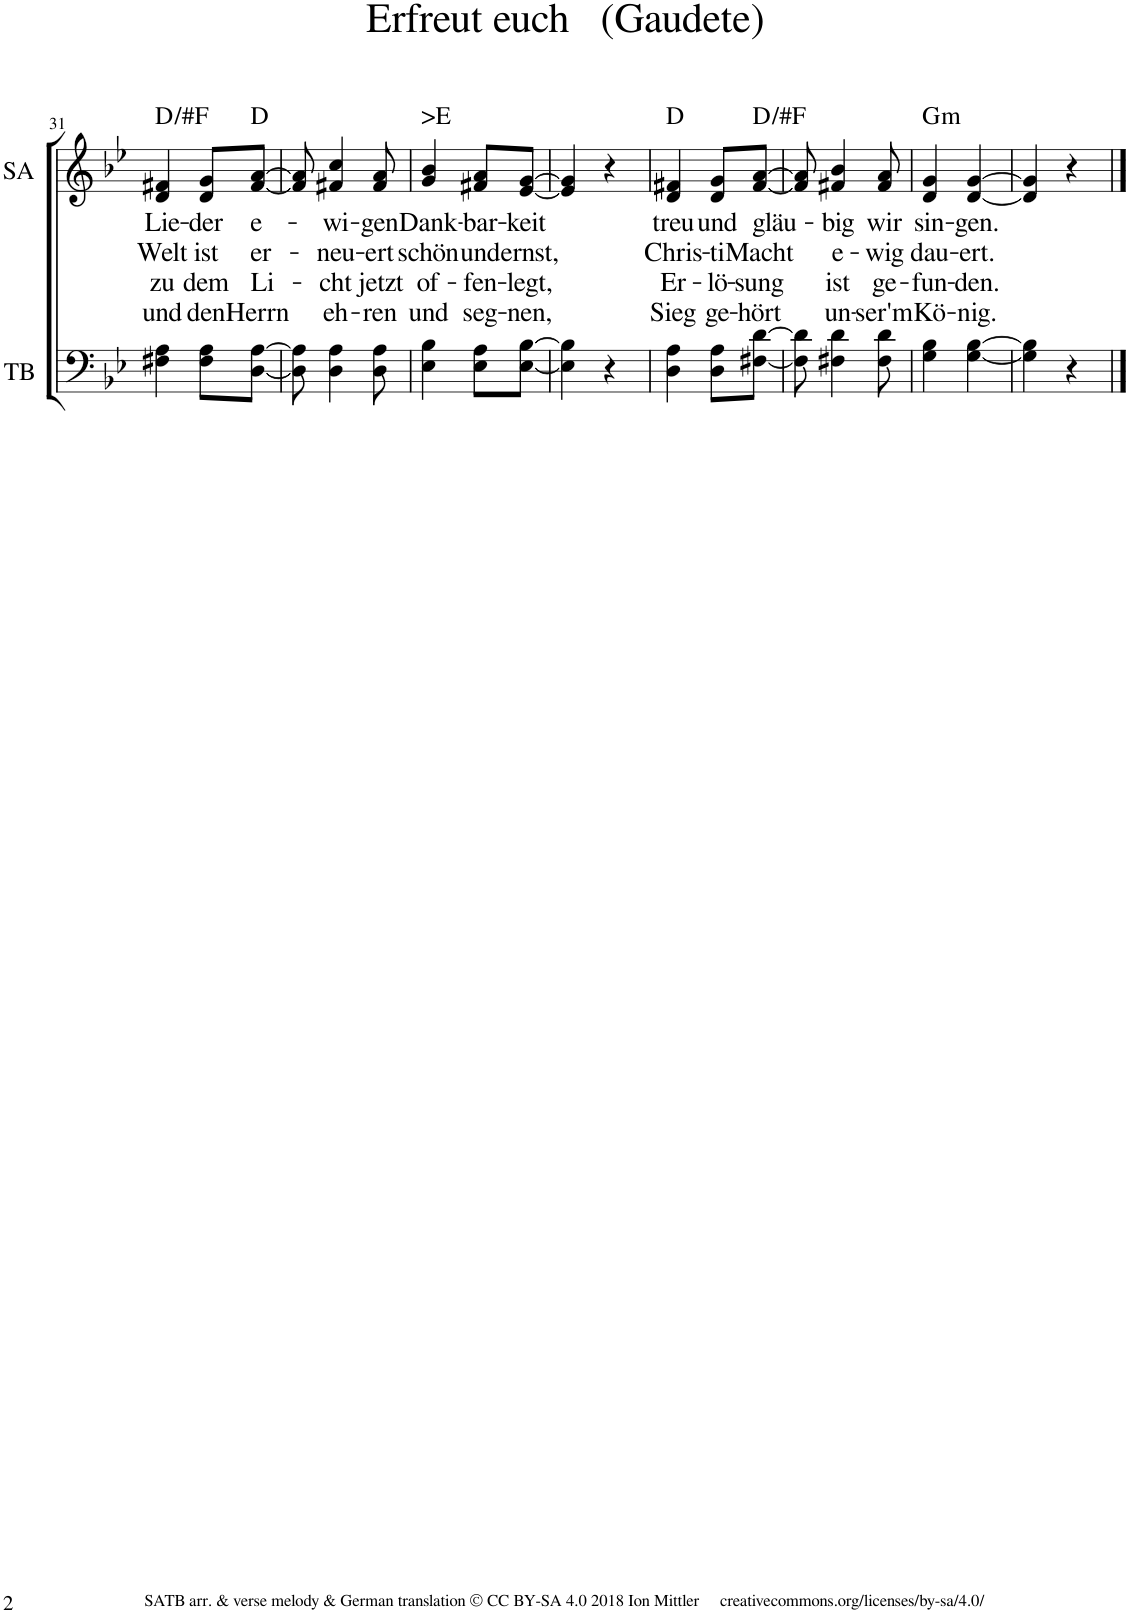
**kern	**kern	**text	**text	**text	**text	**harte
*part2	*part1	*part1	*part1	*part1	*part1	*part1
*staff2	*staff1	*staff1	*staff1	*staff1	*staff1	*
*I"Tenor &amp; Bass	*I"Soprano &amp; Alto	*	*	*	*	*
*I'TB	*I'SA	*	*	*	*	*
!!LO:PB:g=z
*clefF4	*clefG2	*	*	*	*	*
*k[b-e-]	*k[b-e-]	*	*	*	*	*
*M2/4	*M2/4	*	*	*	*	*
=31	=31	=31	=31	=31	=31	=31
!	!	!LO:LY:b	!LO:LY:b	!LO:LY:b	!LO:LY:b	!
4F#X\ 4A\	4d/ 4f#X/	Lie-	Welt	zu	und	D:maj
!	!	!LO:LY:b	!LO:LY:b	!LO:LY:b	!LO:LY:b	!
8F#\ 8A\L	8d/ 8g/L	-der	ist	dem	den	.
!	!	!LO:LY:b	!LO:LY:b	!LO:LY:b	!LO:LY:b	!
[8D\ [8A\J	[8f#/ [8a/J	e-	er-	Li-	Herrn	D:maj
=32	=32	=32	=32	=32	=32	=32
8D\] 8A\]	8f#/] 8a/]	.	.	.	.	.
!	!	!LO:LY:b	!LO:LY:b	!LO:LY:b	!LO:LY:b	!
4D\ 4A\	4f#X/ 4cc/	-wi-	-neu-	-cht	eh-	.
!	!	!LO:LY:b	!LO:LY:b	!LO:LY:b	!LO:LY:b	!
8D\ 8A\	8f#/ 8a/	-gen	-ert	jetzt	-ren	.
=33	=33	=33	=33	=33	=33	=33
!	!	!LO:LY:b	!LO:LY:b	!LO:LY:b	!LO:LY:b	!LO:H:kt=>E
4E-\ 4B-\	4g/ 4b-/	Dank-	schön	of-	und	N
!	!	!LO:LY:b	!LO:LY:b	!LO:LY:b	!LO:LY:b	!
8E-\ 8A\L	8f#X/ 8a/L	-bar-	und	-fen-	seg-	.
!	!	!LO:LY:b	!LO:LY:b	!LO:LY:b	!LO:LY:b	!
[8E-\ [8B-\J	[8e-/ [8g/J	-keit	ernst,	-legt,	-nen,	.
=34	=34	=34	=34	=34	=34	=34
4E-\] 4B-\]	4e-/] 4g/]	.	.	.	.	.
4r	4r	.	.	.	.	.
=35	=35	=35	=35	=35	=35	=35
!	!	!LO:LY:b	!LO:LY:b	!LO:LY:b	!LO:LY:b	!
4D\ 4A\	4d/ 4f#X/	treu	Chris-	Er-	Sieg	D:maj
!	!	!LO:LY:b	!LO:LY:b	!LO:LY:b	!LO:LY:b	!
8D\ 8A\L	8d/ 8g/L	und	-ti	-lö-	ge-	.
!	!	!LO:LY:b	!LO:LY:b	!LO:LY:b	!LO:LY:b	!
[8F#X\ [8d\J	[8f#/ [8a/J	gläu-	Macht	-sung	-hört	D:maj
=36	=36	=36	=36	=36	=36	=36
8F#\] 8d\]	8f#/] 8a/]	.	.	.	.	.
!	!	!LO:LY:b	!LO:LY:b	!LO:LY:b	!LO:LY:b	!
4F#X\ 4d\	4f#X/ 4b-/	-big	e-	ist	un-	.
!	!	!LO:LY:b	!LO:LY:b	!LO:LY:b	!LO:LY:b	!
8F#\ 8d\	8f#/ 8a/	wir	-wig	ge-	-ser'm	.
=37	=37	=37	=37	=37	=37	=37
!	!	!LO:LY:b	!LO:LY:b	!LO:LY:b	!LO:LY:b	!LO:H:kt=m
4G\ 4B-\	4d/ 4g/	sin-	dau-	-fun-	Kö-	G:min
!	!	!LO:LY:b	!LO:LY:b	!LO:LY:b	!LO:LY:b	!
[4G\ [4B-\	[4d/ [4g/	-gen.	-ert.	-den.	-nig.	.
=38	=38	=38	=38	=38	=38	=38
4G\] 4B-\]	4d/] 4g/]	.	.	.	.	.
4r	4r	.	.	.	.	.
==	==	==	==	==	==	==
*-	*-	*-	*-	*-	*-	*-
